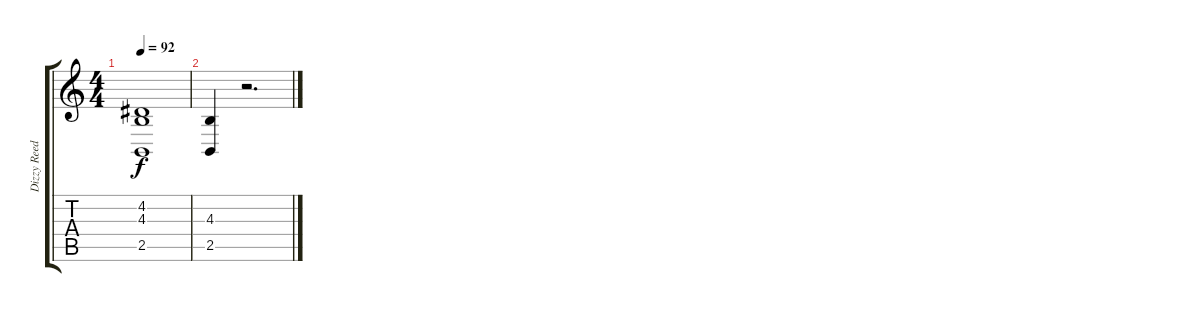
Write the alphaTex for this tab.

\track ("Dizzy Reed" "Dizzy Reed") {instrument stringensemble1}
\staff {score tabs}
\tuning (E4 B3 G3 D3 A2 E2) {hide}
\ts (4 4)
\tempo 92
\clef g2
\ks c
(4.2{t} 4.3{t} 2.5{t}).1{dy f} |
(4.3 2.5).4 r.2{d}
